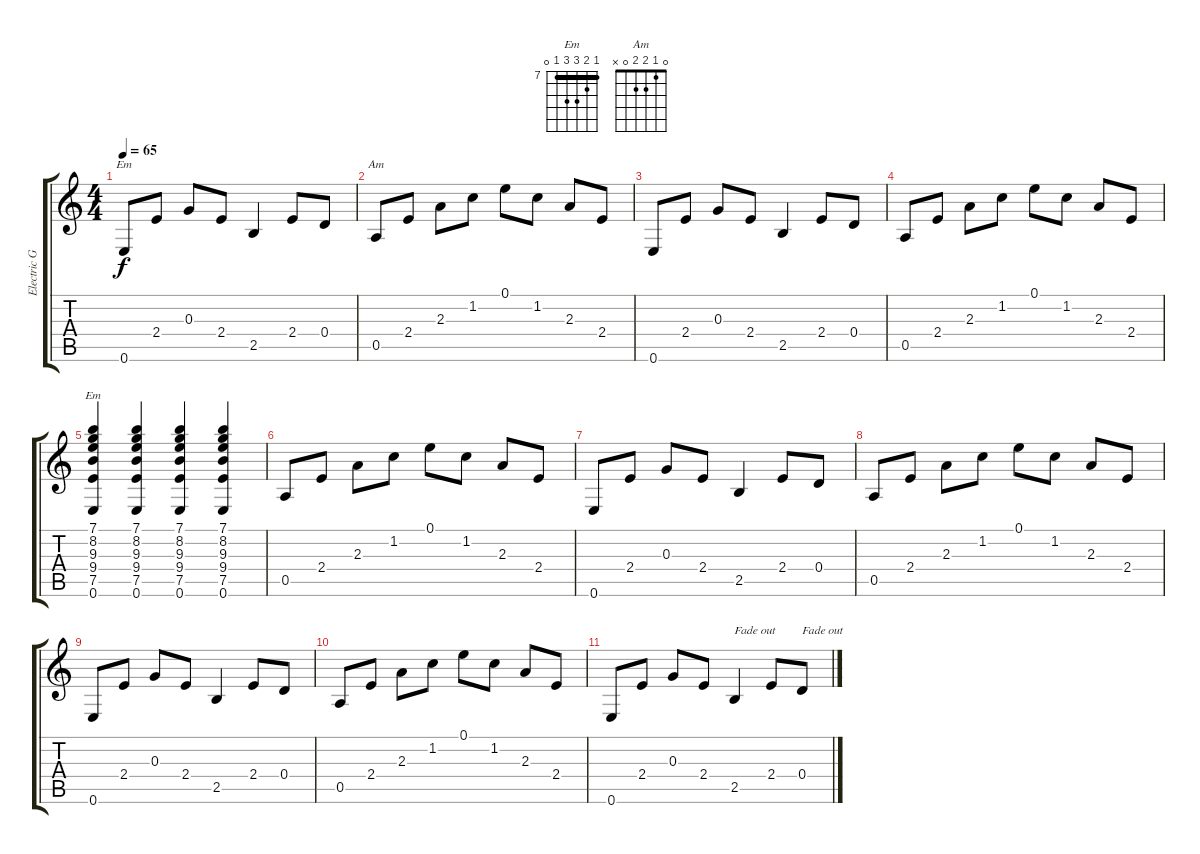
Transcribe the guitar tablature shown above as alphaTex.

\track ("Electric Guitar 2" "Electric G") {instrument electricguitarclean}
\staff {score tabs}
\tuning (E4 B3 G3 D3 A2 E2) {hide}
\chord ("Em" 3 5 4 5 x 0)
\chord ("Am" 0 1 2 2 0 x)
\chord ("Em" 7 8 9 9 7 0) {firstfret 7 barre 7}
\ts (4 4)
\tempo 65
\clef g2
\ks c
0.6.8{ch "Em" dy f} 2.4.8 0.3.8 2.4.8 2.5.4 2.4.8 0.4.8 |
0.5.8{ch "Am"} 2.4.8 2.3.8 1.2.8 0.1.8 1.2.8 2.3.8 2.4.8 |
0.6.8 2.4.8 0.3.8 2.4.8 2.5.4 2.4.8 0.4.8 |
0.5.8 2.4.8 2.3.8 1.2.8 0.1.8 1.2.8 2.3.8 2.4.8 |
(7.1 8.2 9.3 9.4 7.5 0.6).4{ch "Em"} (7.1 8.2 9.3 9.4 7.5 0.6).4 (7.1 8.2 9.3 9.4 7.5 0.6).4 (7.1 8.2 9.3 9.4 7.5 0.6).4 |
0.5.8 2.4.8 2.3.8 1.2.8 0.1.8 1.2.8 2.3.8 2.4.8 |
0.6.8 2.4.8 0.3.8 2.4.8 2.5.4 2.4.8 0.4.8 |
0.5.8 2.4.8 2.3.8 1.2.8 0.1.8 1.2.8 2.3.8 2.4.8 |
0.6.8 2.4.8 0.3.8 2.4.8 2.5.4 2.4.8 0.4.8 |
0.5.8 2.4.8 2.3.8 1.2.8 0.1.8 1.2.8 2.3.8 2.4.8 |
0.6.8 2.4.8 0.3.8 2.4.8 2.5.4{txt "Fade out"} 2.4.8 0.4.8{txt "Fade out"}
